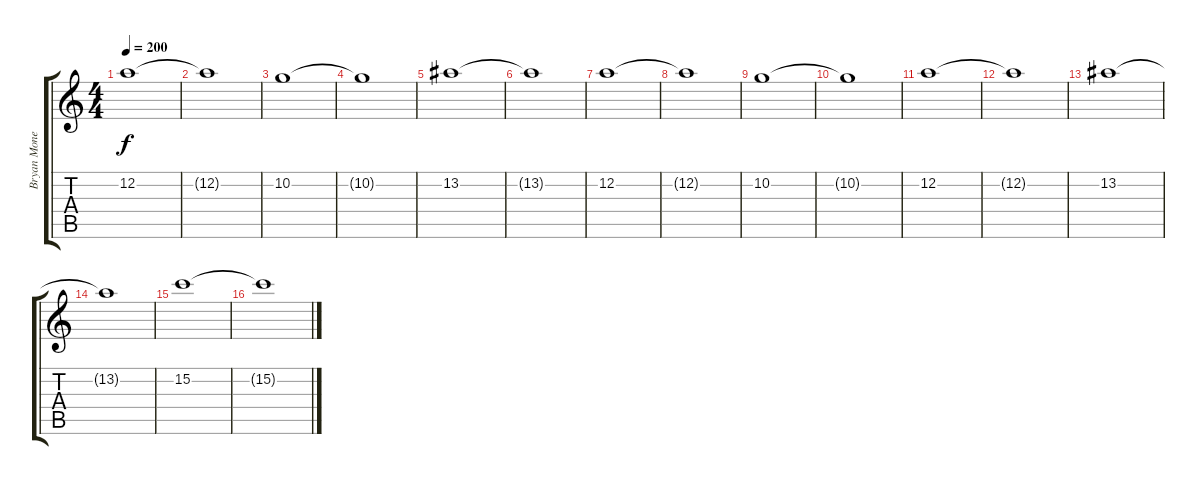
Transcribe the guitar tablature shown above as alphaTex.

\track ("Bryan Money" "Bryan Mone") {instrument distortionguitar}
\staff {score tabs}
\tuning (D4 A3 F3 C3 G2 C2) {hide}
\ts (4 4)
\tempo 200
\clef g2
\ks c
12.2.1{dy f} |
12.2{t}.1 |
10.2.1 |
10.2{t}.1 |
13.2.1 |
13.2{t}.1 |
12.2.1 |
12.2{t}.1 |
10.2.1 |
10.2{t}.1 |
12.2.1 |
12.2{t}.1 |
13.2.1 |
13.2{t}.1 |
15.2.1 |
15.2{t}.1
